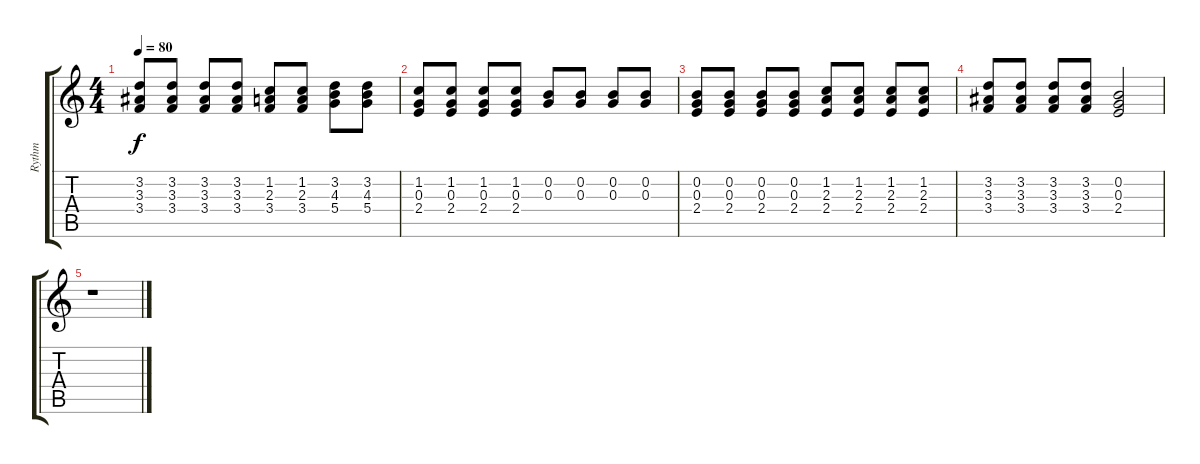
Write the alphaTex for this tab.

\track ("Rythm" "Rythm") {instrument electricguitarjazz}
\staff {score tabs}
\tuning (E4 B3 G3 D3 A2 E2) {hide}
\ts (4 4)
\tempo 80
\clef g2
\ks c
(3.2 3.3 3.4).8{dy f} (3.2 3.3 3.4).8 (3.2 3.3 3.4).8 (3.2 3.3 3.4).8 (1.2 2.3 3.4).8 (1.2 2.3 3.4).8 (3.2 4.3 5.4).8 (3.2 4.3 5.4).8 |
(1.2 0.3 2.4).8 (1.2 0.3 2.4).8 (1.2 0.3 2.4).8 (1.2 0.3 2.4).8 (0.2 0.3).8 (0.2 0.3).8 (0.2 0.3).8 (0.2 0.3).8 |
(0.2 0.3 2.4).8 (0.2 0.3 2.4).8 (0.2 0.3 2.4).8 (0.2 0.3 2.4).8 (1.2 2.3 2.4).8 (1.2 2.3 2.4).8 (1.2 2.3 2.4).8 (1.2 2.3 2.4).8 |
(3.2 3.3 3.4).8 (3.2 3.3 3.4).8 (3.2 3.3 3.4).8 (3.2 3.3 3.4).8 (0.2 0.3 2.4).2 |
r.1
